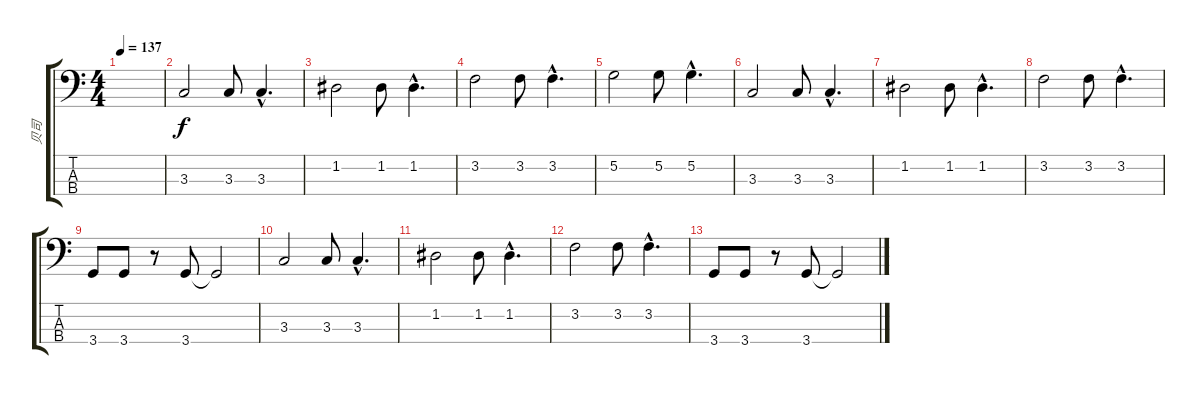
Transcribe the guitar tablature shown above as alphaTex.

\track ("贝司" "贝司") {instrument electricbassfinger}
\staff {score tabs}
\tuning (G2 D2 A1 E1) {hide}
\ts (4 4)
\tempo 137
\clef f4
\ks c
|
3.3.2 3.3.8 3.3{hac}.4{d} |
1.2.2 1.2.8 1.2{hac}.4{d} |
3.2.2 3.2.8 3.2{hac}.4{d} |
5.2.2 5.2.8 5.2{hac}.4{d} |
3.3.2 3.3.8 3.3{hac}.4{d} |
1.2.2 1.2.8 1.2{hac}.4{d} |
3.2.2 3.2.8 3.2{hac}.4{d} |
3.4.8 3.4.8 r.8 3.4.8 3.4{t}.2 |
3.3.2 3.3.8 3.3{hac}.4{d} |
1.2.2 1.2.8 1.2{hac}.4{d} |
3.2.2 3.2.8 3.2{hac}.4{d} |
3.4.8 3.4.8 r.8 3.4.8 3.4{t}.2
